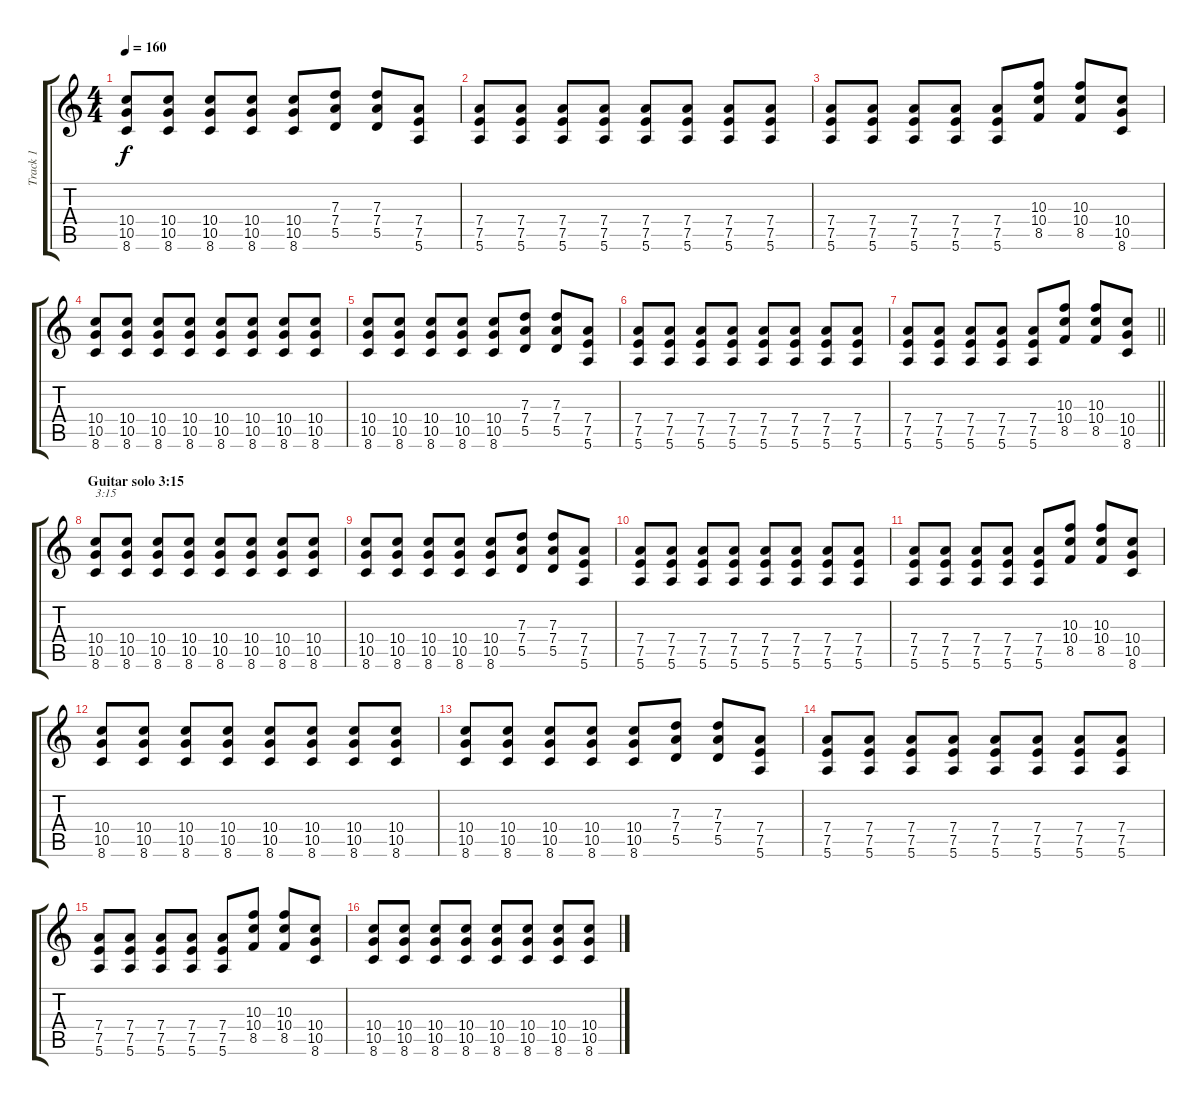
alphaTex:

\track ("Track 1" "Track 1") {instrument electricguitarclean}
\staff {score tabs}
\tuning (E4 B3 G3 D3 A2 E2) {hide}
\ts (4 4)
\tempo 160
\clef g2
\ks c
(10.4 10.5 8.6).8{dy f} (10.4 10.5 8.6).8 (10.4 10.5 8.6).8 (10.4 10.5 8.6).8 (10.4 10.5 8.6).8 (7.3 7.4 5.5).8 (7.3 7.4 5.5).8 (7.4 7.5 5.6).8 |
(7.4 7.5 5.6).8 (7.4 7.5 5.6).8 (7.4 7.5 5.6).8 (7.4 7.5 5.6).8 (7.4 7.5 5.6).8 (7.4 7.5 5.6).8 (7.4 7.5 5.6).8 (7.4 7.5 5.6).8 |
(7.4 7.5 5.6).8 (7.4 7.5 5.6).8 (7.4 7.5 5.6).8 (7.4 7.5 5.6).8 (7.4 7.5 5.6).8 (10.3 10.4 8.5).8 (10.3 10.4 8.5).8 (10.4 10.5 8.6).8 |
(10.4 10.5 8.6).8 (10.4 10.5 8.6).8 (10.4 10.5 8.6).8 (10.4 10.5 8.6).8 (10.4 10.5 8.6).8 (10.4 10.5 8.6).8 (10.4 10.5 8.6).8 (10.4 10.5 8.6).8 |
(10.4 10.5 8.6).8 (10.4 10.5 8.6).8 (10.4 10.5 8.6).8 (10.4 10.5 8.6).8 (10.4 10.5 8.6).8 (7.3 7.4 5.5).8 (7.3 7.4 5.5).8 (7.4 7.5 5.6).8 |
(7.4 7.5 5.6).8 (7.4 7.5 5.6).8 (7.4 7.5 5.6).8 (7.4 7.5 5.6).8 (7.4 7.5 5.6).8 (7.4 7.5 5.6).8 (7.4 7.5 5.6).8 (7.4 7.5 5.6).8 |
\barLineRight lightlight
(7.4 7.5 5.6).8 (7.4 7.5 5.6).8 (7.4 7.5 5.6).8 (7.4 7.5 5.6).8 (7.4 7.5 5.6).8 (10.3 10.4 8.5).8 (10.3 10.4 8.5).8 (10.4 10.5 8.6).8 |
\section ("" "Guitar solo 3:15")
(10.4 10.5 8.6).8{txt "3:15"} (10.4 10.5 8.6).8 (10.4 10.5 8.6).8 (10.4 10.5 8.6).8 (10.4 10.5 8.6).8 (10.4 10.5 8.6).8 (10.4 10.5 8.6).8 (10.4 10.5 8.6).8 |
(10.4 10.5 8.6).8 (10.4 10.5 8.6).8 (10.4 10.5 8.6).8 (10.4 10.5 8.6).8 (10.4 10.5 8.6).8 (7.3 7.4 5.5).8 (7.3 7.4 5.5).8 (7.4 7.5 5.6).8 |
(7.4 7.5 5.6).8 (7.4 7.5 5.6).8 (7.4 7.5 5.6).8 (7.4 7.5 5.6).8 (7.4 7.5 5.6).8 (7.4 7.5 5.6).8 (7.4 7.5 5.6).8 (7.4 7.5 5.6).8 |
(7.4 7.5 5.6).8 (7.4 7.5 5.6).8 (7.4 7.5 5.6).8 (7.4 7.5 5.6).8 (7.4 7.5 5.6).8 (10.3 10.4 8.5).8 (10.3 10.4 8.5).8 (10.4 10.5 8.6).8 |
(10.4 10.5 8.6).8 (10.4 10.5 8.6).8 (10.4 10.5 8.6).8 (10.4 10.5 8.6).8 (10.4 10.5 8.6).8 (10.4 10.5 8.6).8 (10.4 10.5 8.6).8 (10.4 10.5 8.6).8 |
(10.4 10.5 8.6).8 (10.4 10.5 8.6).8 (10.4 10.5 8.6).8 (10.4 10.5 8.6).8 (10.4 10.5 8.6).8 (7.3 7.4 5.5).8 (7.3 7.4 5.5).8 (7.4 7.5 5.6).8 |
(7.4 7.5 5.6).8 (7.4 7.5 5.6).8 (7.4 7.5 5.6).8 (7.4 7.5 5.6).8 (7.4 7.5 5.6).8 (7.4 7.5 5.6).8 (7.4 7.5 5.6).8 (7.4 7.5 5.6).8 |
(7.4 7.5 5.6).8 (7.4 7.5 5.6).8 (7.4 7.5 5.6).8 (7.4 7.5 5.6).8 (7.4 7.5 5.6).8 (10.3 10.4 8.5).8 (10.3 10.4 8.5).8 (10.4 10.5 8.6).8 |
(10.4 10.5 8.6).8 (10.4 10.5 8.6).8 (10.4 10.5 8.6).8 (10.4 10.5 8.6).8 (10.4 10.5 8.6).8 (10.4 10.5 8.6).8 (10.4 10.5 8.6).8 (10.4 10.5 8.6).8
